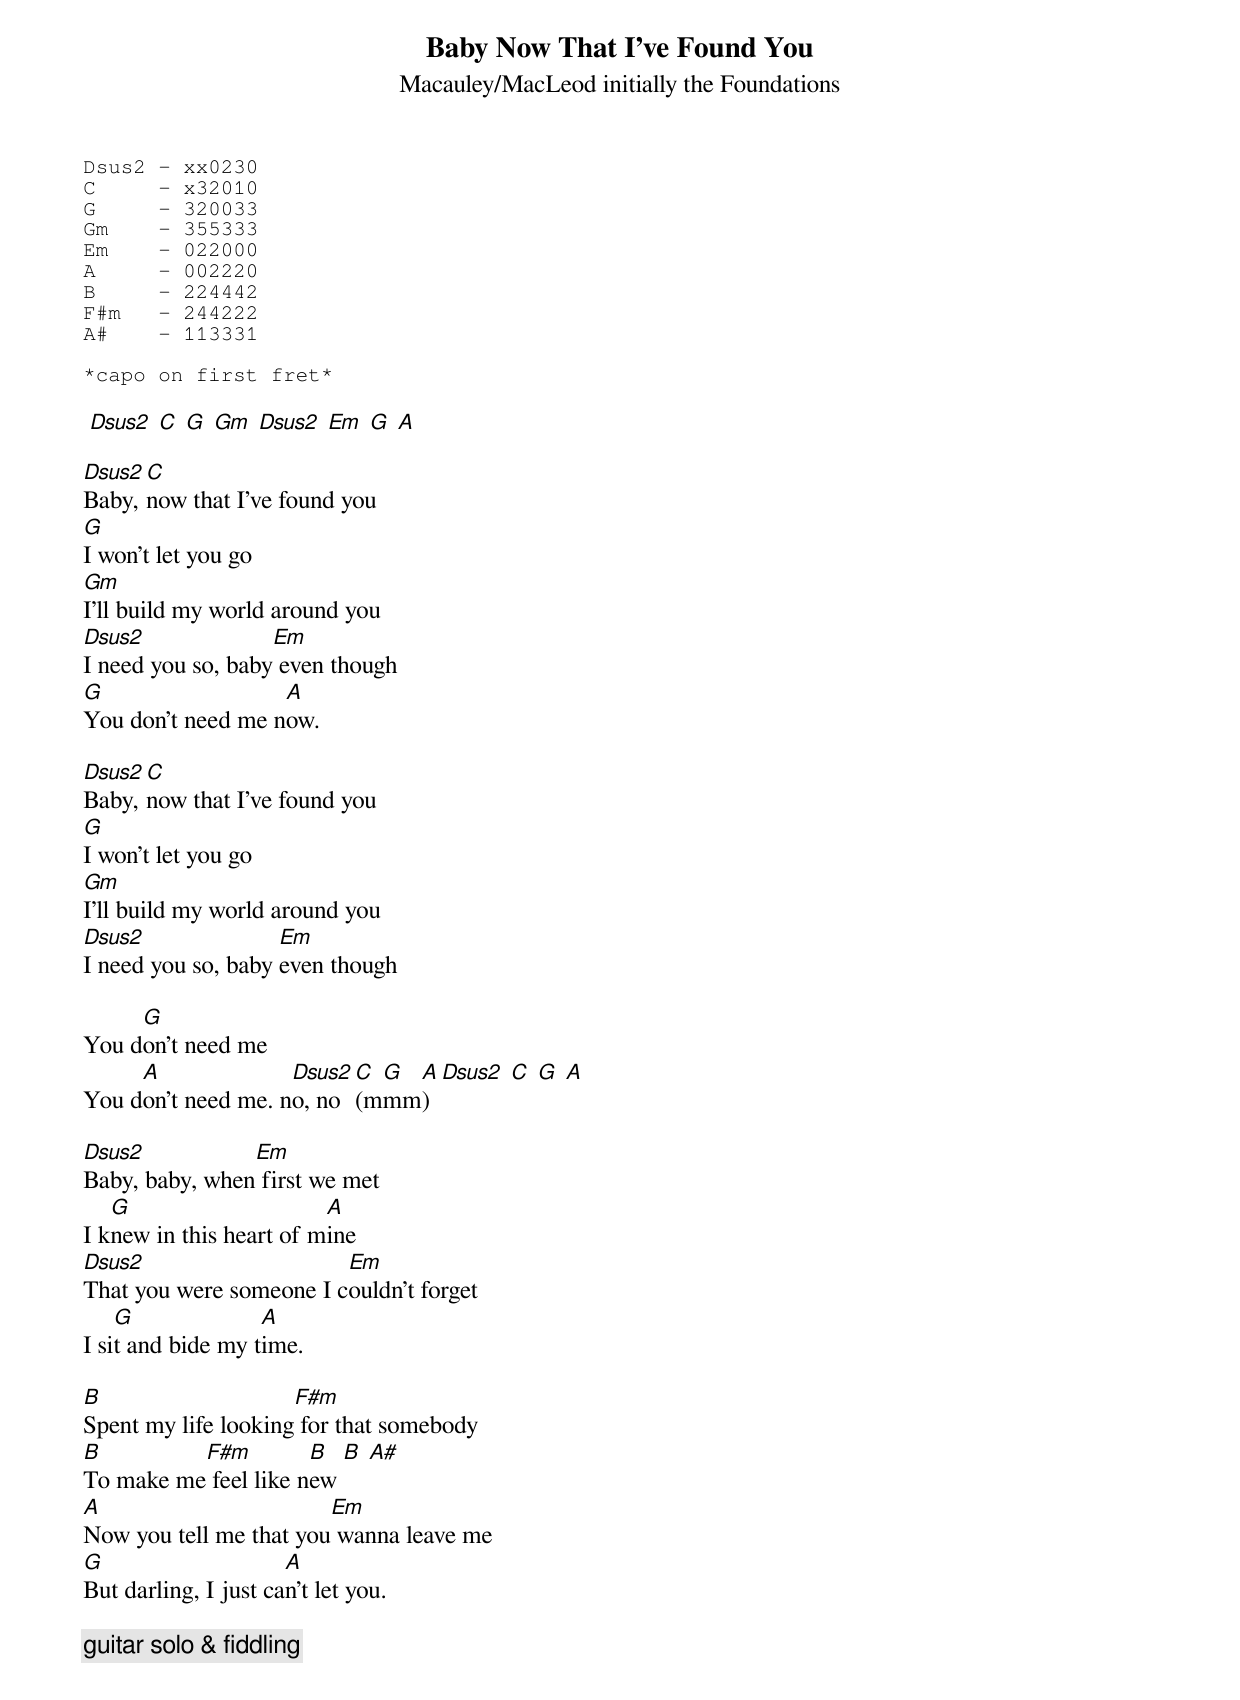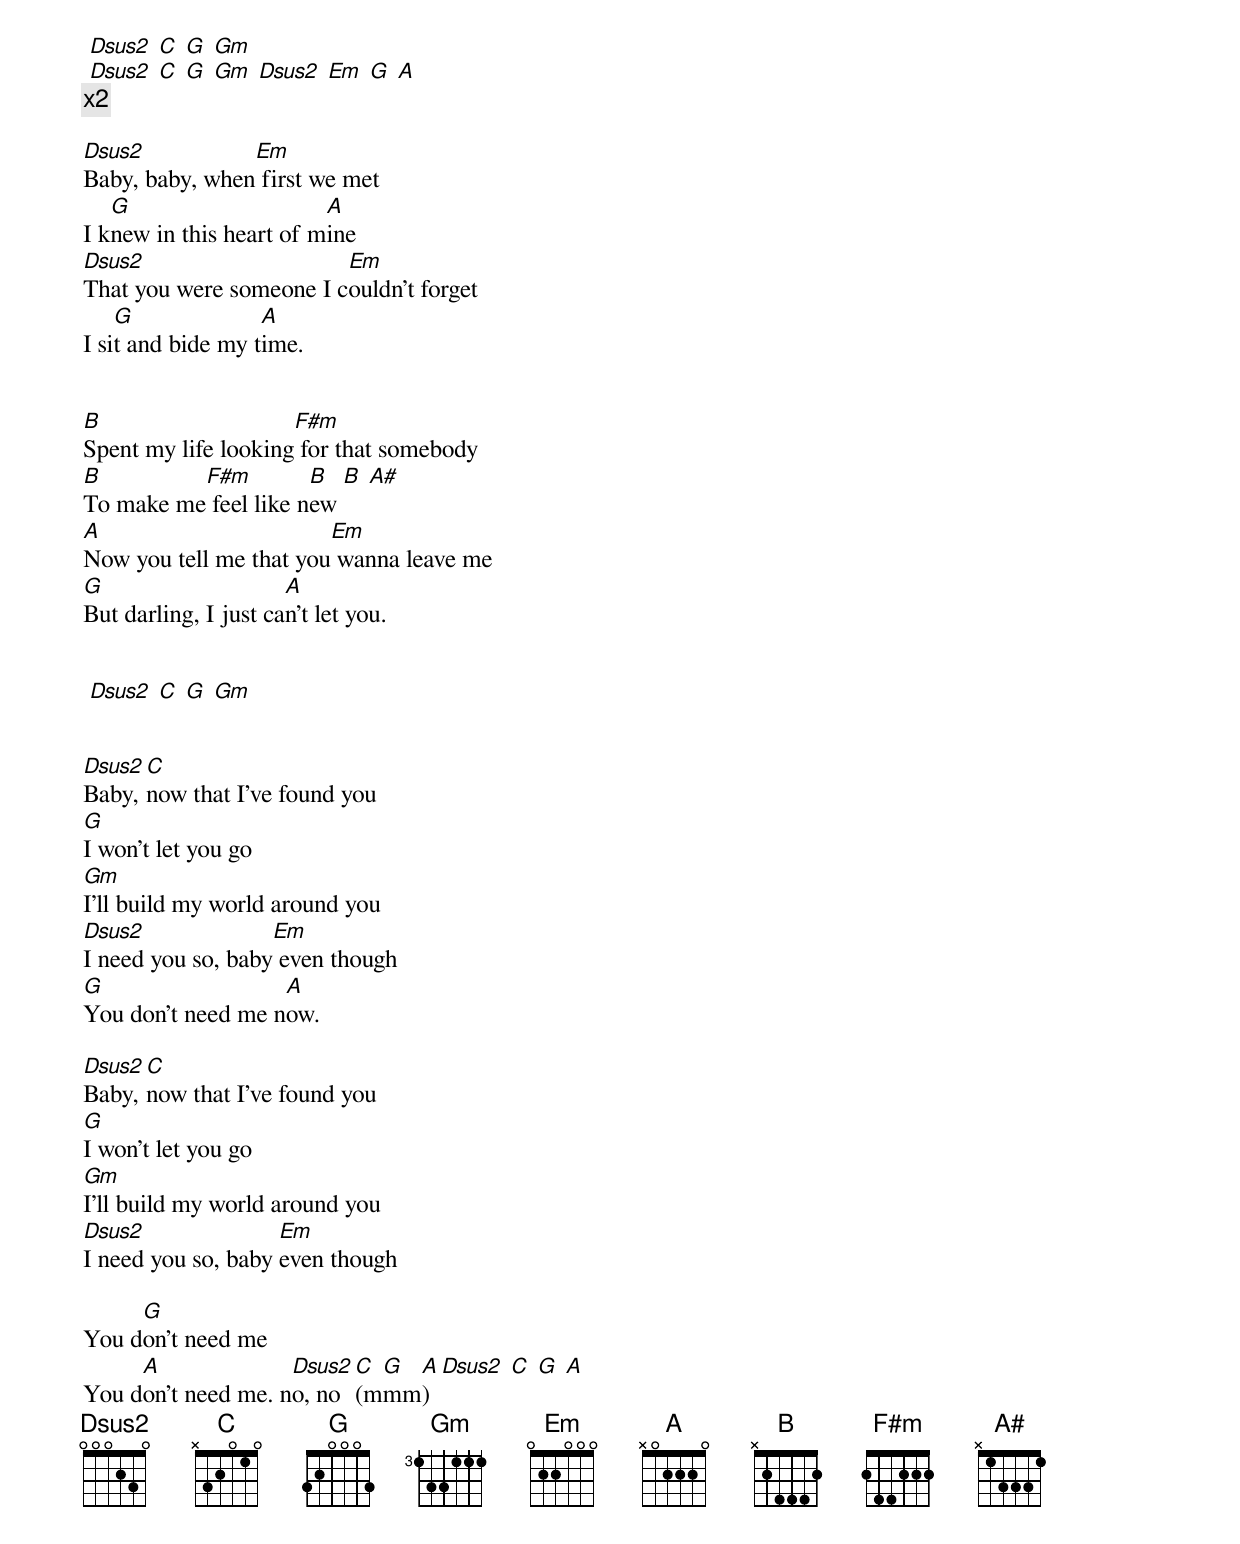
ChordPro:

{title: Baby Now That I’ve Found You}
{subtitle: Macauley/MacLeod initially the Foundations}

{sot}
Dsus2 - xx0230
C     - x32010
G     - 320033
Gm    - 355333
Em    - 022000
A     - 002220
B     - 224442
F#m   - 244222
A#    - 113331

*capo on first fret*
{eot}

 [Dsus2] [C] [G] [Gm] [Dsus2] [Em] [G] [A]

[Dsus2]Baby, [C]now that I've found you
[G]I won't let you go
[Gm]I'll build my world around you
[Dsus2]I need you so, baby[Em] even though
[G]You don't need me n[A]ow.

[Dsus2]Baby, [C]now that I've found you
[G]I won't let you go
[Gm]I'll build my world around you
[Dsus2]I need you so, baby [Em]even though

You d[G]on't need me
You d[A]on't need me. n[Dsus2]o, no [C](m[G]mm[A]) [Dsus2] [C] [G] [A]

[Dsus2]Baby, baby, when[Em] first we met
I k[G]new in this heart of m[A]ine
[Dsus2]That you were someone I c[Em]ouldn't forget
I si[G]t and bide my t[A]ime.

[B]Spent my life looking[F#m] for that somebody
[B]To make me[F#m] feel like n[B]ew [B] [A#]
[A]Now you tell me that you[Em] wanna leave me
[G]But darling, I just ca[A]n't let you.

{c:guitar solo & fiddling}
 [Dsus2] [C] [G] [Gm]
 [Dsus2] [C] [G] [Gm] [Dsus2] [Em] [G] [A]
{c:x2}

[Dsus2]Baby, baby, when[Em] first we met
I k[G]new in this heart of m[A]ine
[Dsus2]That you were someone I c[Em]ouldn't forget
I si[G]t and bide my t[A]ime.


[B]Spent my life looking[F#m] for that somebody
[B]To make me[F#m] feel like n[B]ew [B] [A#]
[A]Now you tell me that you[Em] wanna leave me
[G]But darling, I just ca[A]n't let you.


 [Dsus2] [C] [G] [Gm]


[Dsus2]Baby, [C]now that I've found you
[G]I won't let you go
[Gm]I'll build my world around you
[Dsus2]I need you so, baby[Em] even though
[G]You don't need me n[A]ow.

[Dsus2]Baby, [C]now that I've found you
[G]I won't let you go
[Gm]I'll build my world around you
[Dsus2]I need you so, baby [Em]even though

You d[G]on't need me
You d[A]on't need me. n[Dsus2]o, no [C](m[G]mm[A]) [Dsus2] [C] [G] [A]
